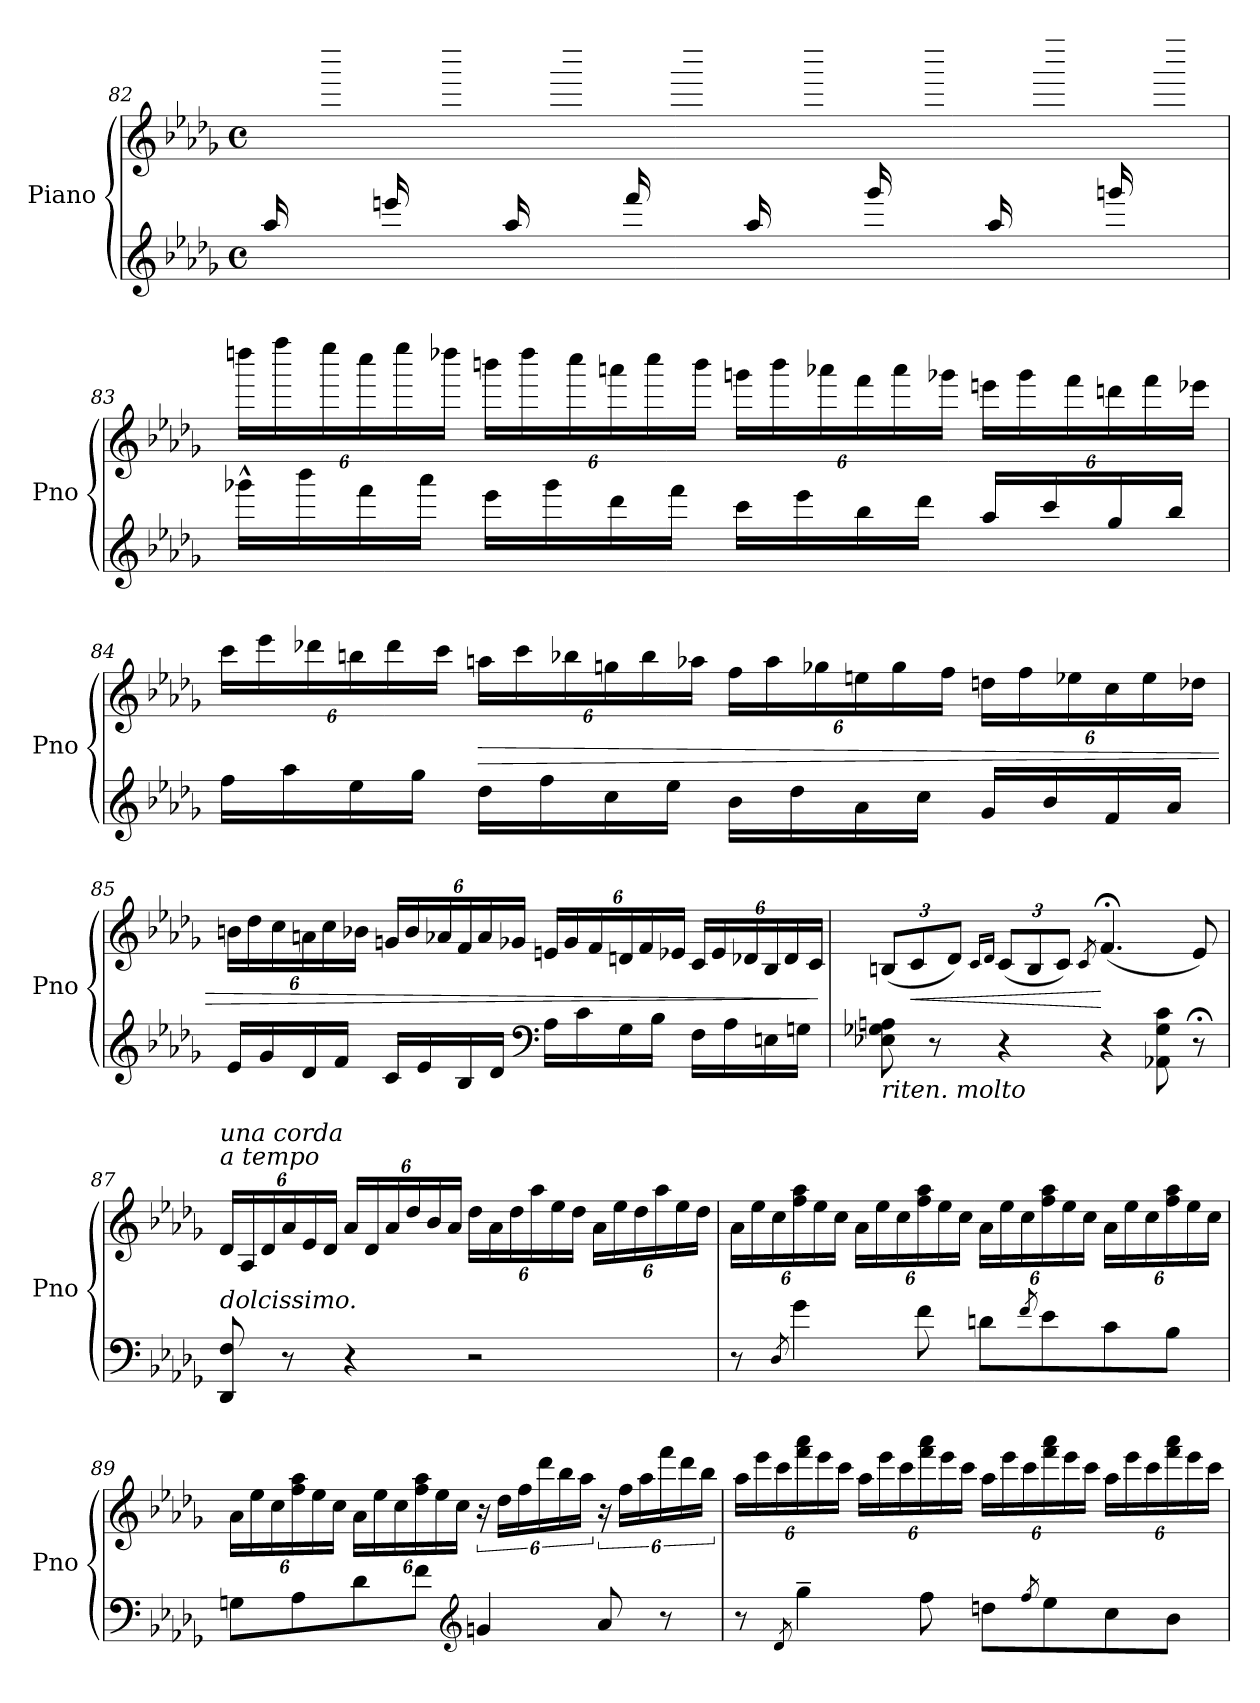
**kern	**kern	**dynam
*part1	*part1	*part1
*staff2	*staff1	*staff1/2
*I"Piano	*	*
*I'Pno	*	*
!!LO:PB:g=z
*clefG2	*clefG2	*
*k[b-e-a-d-g-]	*k[b-e-a-d-g-]	*
*M4/4	*M4/4	*
*met(c)	*met(c)	*
=82	=82	=82
*^	*	*
16aa-/LL	1ryy	16ryy	.
16ryy	.	16fff\ 16aaa-X\ 16ddddn\	.
16eeen/	.	16ryy	.
16ryy	.	16fff\ 16aaa-\ 16dddd\JJ	.
16aa-/LL	.	16ryy	.
16ryy	.	16ggg-\ 16aaan\ 16eeee-\	.
16fff/	.	16ryy	.
16ryy	.	16ggg-\ 16aaa\ 16eeee-\JJ	.
16aa-/LL	.	16ryy	.
16ryy	.	16gggn\ 16bbb-\ 16eeeen\	.
16ggg-/	.	16ryy	.
16ryy	.	16ggg\ 16bbb-\ 16eeee\JJ	.
16aa-/LL	.	16ryy	.
16ryy	.	16aaa-X\ 16bbbn\ 16ffff\	.
16gggn/	.	16ryy	.
16ryy	.	16aaa-\ 16bbb\ 16ffff\JJ	.
*v	*v	*	*
!!LO:LB:g=z
=83	=83	=83
*	*Xbrackettup	*
16ggg-X^^\LL	24ddddn\LL	.
.	24ffff\	.
16bbb-\	.	.
.	24eeee-\	.
16fff\	24cccc\	.
.	24eeee-\	.
16aaa-\JJ	.	.
.	24dddd-X\JJ	.
16eee-\LL	24bbbn\LL	.
.	24dddd-\	.
16ggg-\	.	.
.	24cccc\	.
16ddd-\	24aaan\	.
.	24cccc\	.
16fff\JJ	.	.
.	24bbb\JJ	.
16ccc\LL	24gggn\LL	.
.	24bbb\	.
16eee-\	.	.
.	24aaa-X\	.
16bb-\	24fff\	.
.	24aaa-\	.
16ddd-\JJ	.	.
.	24ggg-X\JJ	.
16aa-/LL	24eeen\LL	.
.	24ggg-\	.
16ccc/	.	.
.	24fff\	.
16gg-/	24dddn\	.
.	24fff\	.
16bb-/JJ	.	.
.	24eee-X\JJ	.
!!LO:PB:g=z
=84	=84	=84
16ff\LL	24ccc\LL	.
.	24eee-\	.
16aa-\	.	.
.	24ddd-X\	.
16ee-\	24bbn\	.
.	24ddd-\	.
16gg-\JJ	.	.
.	24ccc\JJ	.
!	!	!LO:HP:b
16dd-\LL	24aan\LL	>
.	24ccc\	.
16ff\	.	.
.	24bb-X\	.
16cc\	24ggn\	.
.	24bb-\	.
16ee-\JJ	.	.
.	24aa-X\JJ	.
16b-\LL	24ff\LL	.
.	24aa-\	.
16dd-\	.	.
.	24gg-X\	.
16a-\	24een\	.
.	24gg-\	.
16cc\JJ	.	.
.	24ff\JJ	.
16g-/LL	24ddn\LL	.
.	24ff\	.
16b-/	.	.
.	24ee-X\	.
16f/	24cc\	.
.	24ee-\	.
16a-/JJ	.	.
.	24dd-X\JJ	.
!!LO:LB:g=z
=85	=85	=85
16e-/LL	24bn\LL	.
.	24dd-\	.
16g-/	.	.
.	24cc\	.
16d-/	24an\	.
.	24cc\	.
16f/JJ	.	.
.	24b-X\JJ	.
16c/LL	24gn/LL	.
.	24b-/	.
16e-/	.	.
.	24a-X/	.
16B-/	24f/	.
.	24a-/	.
16d-/JJ	.	.
.	24g-X/JJ	.
*clefF4	*	*
16A-\LL	24en/LL	.
.	24g-/	.
16c\	.	.
.	24f/	.
16G-\	24dn/	.
.	24f/	.
16B-\JJ	.	.
.	24e-X/JJ	.
16F\LL	24c/LL	.
.	24e-/	.
16A-\	.	.
.	24d-X/	.
16En\	24B-/	.
.	24d-/	.
16Gn\JJ	.	.
.	24c/JJ	.
.	.	]
!!LO:LB:g=z
=86	=86	=86
!LO:TX:b:i:t=riten. molto	!	!
8E-X\ 8G-X\ 8An\	(>12Bn/L	.
!	!	!LO:HP:b
.	12c/	<
8r	.	.
.	12d-/J)	.
.	16qc/LL	.
.	16qd-/JJ	.
4r	(>12c/L	.
.	12B/	.
.	12c/J)	.
.	8qc/	.
4r	(<4.f;<;</	[
8AA-X\ 8G-\ 8c\	.	.
8r;<	8e-/)	.
=87	=87	=87
!	!LO:TX:a:i:t=a tempo	!
!	!LO:TX:a:i:t=una corda	!
!LO:TX:a:i:t=dolcissimo.	!	!
8DD-/ 8F/	24d-/LL	.
.	24A-/	.
.	24d-/	.
8r	24a-/	.
.	24e-/	.
.	24d-/JJ	.
4r	24a-/LL	.
.	24d-/	.
.	24a-/	.
.	24dd-/	.
.	24b-/	.
.	24a-/JJ	.
2r	24dd-\LL	.
.	24a-\	.
.	24dd-\	.
.	24aa-\	.
.	24ee-\	.
.	24dd-\JJ	.
.	24a-\LL	.
.	24ee-\	.
.	24dd-\	.
.	24aa-\	.
.	24ee-\	.
.	24dd-\JJ	.
!!LO:LB:g=z
=88	=88	=88
8r	24a-\LL	.
.	24ee-\	.
.	24cc\	.
8qD-/	.	.
4g-\	24ff\ 24aa-\	.
.	24ee-\	.
.	24cc\JJ	.
.	24a-\LL	.
.	24ee-\	.
.	24cc\	.
8f\	24ff\ 24aa-\	.
.	24ee-\	.
.	24cc\JJ	.
8dn\L	24a-\LL	.
.	24ee-\	.
.	24cc\	.
8qf/	.	.
8e-\	24ff\ 24aa-\	.
.	24ee-\	.
.	24cc\JJ	.
8c\	24a-\LL	.
.	24ee-\	.
.	24cc\	.
8B-\J	24ff\ 24aa-\	.
.	24ee-\	.
.	24cc\JJ	.
=89	=89	=89
8Gn\L	24a-\LL	.
.	24ee-\	.
.	24cc\	.
8A-\	24ff\ 24aa-\	.
.	24ee-\	.
.	24cc\JJ	.
8d-\	24a-\LL	.
.	24ee-\	.
.	24cc\	.
8f\J	24ff\ 24aa-\	.
.	24ee-\	.
.	24cc\JJ	.
*clefG2	*	*
*	*brackettup	*
4gn/	24r	.
.	24dd-\LL	.
.	24ff\	.
.	24ddd-\	.
.	24bb-\	.
.	24aa-\JJ	.
8a-/	24r	.
.	24ff\LL	.
.	24aa-\	.
8r	24fff\	.
.	24ddd-\	.
.	24bb-\JJ	.
!!LO:LB:g=z
=90	=90	=90
*	*Xbrackettup	*
!	!	!LO:DY:b
!	!	!LO:DY:n=1:b
8r	24aa-\LL	other-dynamics pp
.	24eee-\	.
.	24ccc\	.
8qd-/	.	.
4gg-~\	24fff\ 24aaa-\	.
.	24eee-\	.
.	24ccc\JJ	.
.	24aa-\LL	.
.	24eee-\	.
.	24ccc\	.
8ff\	24fff\ 24aaa-\	.
.	24eee-\	.
.	24ccc\JJ	.
8ddn\L	24aa-\LL	.
.	24eee-\	.
.	24ccc\	.
8qff/	.	.
8ee-\	24fff\ 24aaa-\	.
.	24eee-\	.
.	24ccc\JJ	.
8cc\	24aa-\LL	.
.	24eee-\	.
.	24ccc\	.
8b-\J	24fff\ 24aaa-\	.
.	24eee-\	.
.	24ccc\JJ	.
=	=	=
*-	*-	*-
